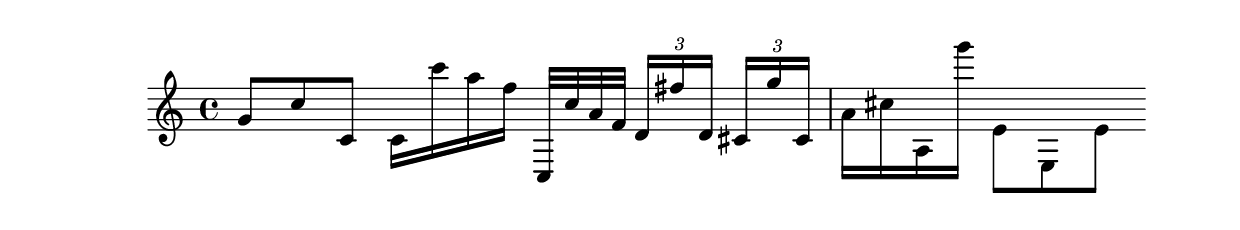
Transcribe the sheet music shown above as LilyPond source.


\version "2.1.7"
\header{
texidoc="
Beams should behave reasonably well, even under extreme circumstances.
Stems may be short, but noteheads should never touch the beam.  Note that
under normal circumstances, these beams would get knees here
@code{Beam.auto-knee-gap} was set to false.
"
}

extreme = \notes\relative c'' {
  \stemBoth
   g8[ c c,]
   c16[ c'' a f]
  \stemUp 
   c,,32[ c'' a f]

  %%%%%%%
  \stemBoth
  \times 2/3{ d16[ fis' d,]} \times 2/3{ cis[ g'' cis,,]}
  a'16 cis a, g''' % Used to give a nice beam directed upwards.
  \stemBoth

  \transpose c c {
	  \stemDown  e'8[ e e']
      }
}

\score {
  {
    % If we want to test extreme beams,
    % we should not have them auto-kneed
    \property Voice.Beam \override #'auto-knee-gap = ##f
    \extreme


    %% what does this test? --hwn
%{
    \property Voice.Beam \override #'slope-limit = #1000
    \extreme
    %}
  }
  \paper{
%    raggedright = ##t
    raggedright = ##t
  }
}
